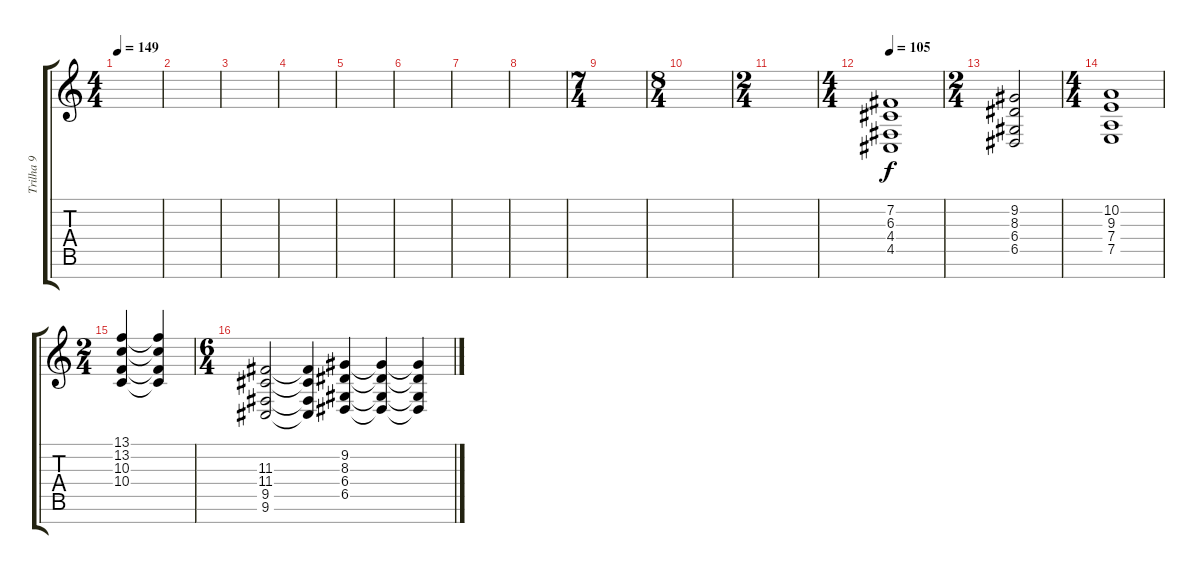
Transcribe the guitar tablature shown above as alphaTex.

\track ("Trilha 9" "Trilha 9") {instrument stringensemble1}
\staff {score tabs}
\tuning (E4 B3 G3 D3 A2 E2 B1) {hide}
\ts (4 4)
\tempo 149
\clef g2
\ks c
|
|
|
|
|
|
|
|
\ts (7 4)
|
\ts (8 4)
|
\ts (2 4)
|
\ts (4 4)
\tempo 105
(7.2 6.3 4.4 4.5).1 |
\ts (2 4)
(9.2 8.3 6.4 6.5).2 |
\ts (4 4)
(10.2 9.3 7.4 7.5).1 |
\ts (2 4)
(13.1 13.2 10.3 10.4).4 (13.1{t} 13.2{t} 10.3{t} 10.4{t}).4 |
\ts (6 4)
(11.3 11.4 9.5 9.6).2 (11.3{t} 11.4{t} 9.5{t} 9.6{t}).4 (9.2 8.3 6.4 6.5).4 (9.2{t} 8.3{t} 6.4{t} 6.5{t}).4 (9.2{t} 8.3{t} 6.4{t} 6.5{t}).4
